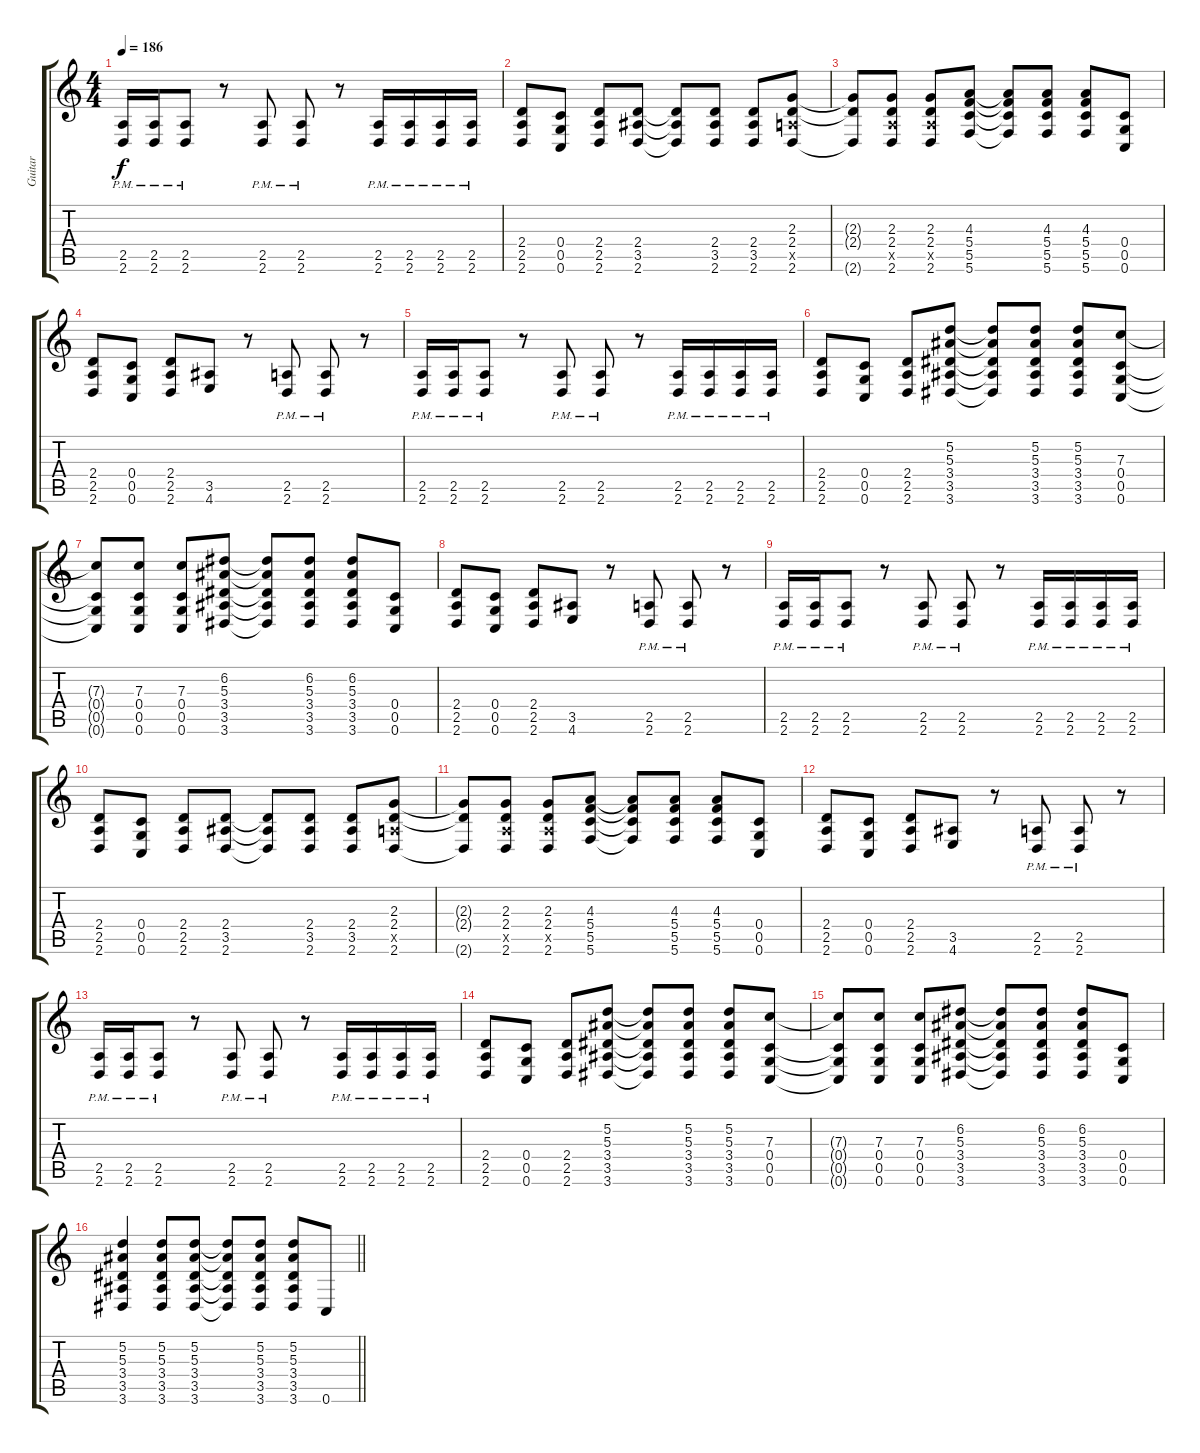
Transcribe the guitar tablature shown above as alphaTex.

\track ("Guitar" "Guitar") {instrument distortionguitar}
\staff {score tabs}
\tuning (D4 A3 F3 C3 G2 C2) {hide}
\ts (4 4)
\tempo 186
\clef g2
\ks c
(2.5{pm} 2.6{pm}).16{dy f} (2.5{pm} 2.6{pm}).16 (2.5{pm} 2.6{pm}).8 r.8 (2.5{pm} 2.6{pm}).8 (2.5{pm} 2.6{pm}).8 r.8 (2.5{pm} 2.6{pm}).16 (2.5{pm} 2.6{pm}).16 (2.5{pm} 2.6{pm}).16 (2.5{pm} 2.6{pm}).16 |
(2.4 2.5 2.6).8 (0.4 0.5 0.6).8 (2.4 2.5 2.6).8 (2.4 3.5 2.6).8 (2.4{t} 3.5{t} 2.6{t}).8 (2.4 3.5 2.6).8 (2.4 3.5 2.6).8 (2.3 2.4 2.5{x} 2.6).8 |
(2.3{t} 2.4{t} 2.6{t}).8 (2.3 2.4 2.5{x} 2.6).8 (2.3 2.4 2.5{x} 2.6).8 (4.3 5.4 5.5 5.6).8 (4.3{t} 5.4{t} 5.5{t} 5.6{t}).8 (4.3 5.4 5.5 5.6).8 (4.3 5.4 5.5 5.6).8 (0.4 0.5 0.6).8 |
(2.4 2.5 2.6).8 (0.4 0.5 0.6).8 (2.4 2.5 2.6).8 (3.5 4.6).8 r.8 (2.5{pm} 2.6{pm}).8 (2.5{pm} 2.6{pm}).8 r.8 |
(2.5{pm} 2.6{pm}).16 (2.5{pm} 2.6{pm}).16 (2.5{pm} 2.6{pm}).8 r.8 (2.5{pm} 2.6{pm}).8 (2.5{pm} 2.6{pm}).8 r.8 (2.5{pm} 2.6{pm}).16 (2.5{pm} 2.6{pm}).16 (2.5{pm} 2.6{pm}).16 (2.5{pm} 2.6{pm}).16 |
(2.4 2.5 2.6).8 (0.4 0.5 0.6).8 (2.4 2.5 2.6).8 (5.2 5.3 3.4 3.5 3.6).8 (5.2{t} 5.3{t} 3.4{t} 3.5{t} 3.6{t}).8 (5.2 5.3 3.4 3.5 3.6).8 (5.2 5.3 3.4 3.5 3.6).8 (7.3 0.4 0.5 0.6).8 |
(7.3{t} 0.4{t} 0.5{t} 0.6{t}).8 (7.3 0.4 0.5 0.6).8 (7.3 0.4 0.5 0.6).8 (6.2 5.3 3.4 3.5 3.6).8 (6.2{t} 5.3{t} 3.4{t} 3.5{t} 3.6{t}).8 (6.2 5.3 3.4 3.5 3.6).8 (6.2 5.3 3.4 3.5 3.6).8 (0.4 0.5 0.6).8 |
(2.4 2.5 2.6).8 (0.4 0.5 0.6).8 (2.4 2.5 2.6).8 (3.5 4.6).8 r.8 (2.5{pm} 2.6{pm}).8 (2.5{pm} 2.6{pm}).8 r.8 |
(2.5{pm} 2.6{pm}).16 (2.5{pm} 2.6{pm}).16 (2.5{pm} 2.6{pm}).8 r.8 (2.5{pm} 2.6{pm}).8 (2.5{pm} 2.6{pm}).8 r.8 (2.5{pm} 2.6{pm}).16 (2.5{pm} 2.6{pm}).16 (2.5{pm} 2.6{pm}).16 (2.5{pm} 2.6{pm}).16 |
(2.4 2.5 2.6).8 (0.4 0.5 0.6).8 (2.4 2.5 2.6).8 (2.4 3.5 2.6).8 (2.4{t} 3.5{t} 2.6{t}).8 (2.4 3.5 2.6).8 (2.4 3.5 2.6).8 (2.3 2.4 2.5{x} 2.6).8 |
(2.3{t} 2.4{t} 2.6{t}).8 (2.3 2.4 2.5{x} 2.6).8 (2.3 2.4 2.5{x} 2.6).8 (4.3 5.4 5.5 5.6).8 (4.3{t} 5.4{t} 5.5{t} 5.6{t}).8 (4.3 5.4 5.5 5.6).8 (4.3 5.4 5.5 5.6).8 (0.4 0.5 0.6).8 |
(2.4 2.5 2.6).8 (0.4 0.5 0.6).8 (2.4 2.5 2.6).8 (3.5 4.6).8 r.8 (2.5{pm} 2.6{pm}).8 (2.5{pm} 2.6{pm}).8 r.8 |
(2.5{pm} 2.6{pm}).16 (2.5{pm} 2.6{pm}).16 (2.5{pm} 2.6{pm}).8 r.8 (2.5{pm} 2.6{pm}).8 (2.5{pm} 2.6{pm}).8 r.8 (2.5{pm} 2.6{pm}).16 (2.5{pm} 2.6{pm}).16 (2.5{pm} 2.6{pm}).16 (2.5{pm} 2.6{pm}).16 |
(2.4 2.5 2.6).8 (0.4 0.5 0.6).8 (2.4 2.5 2.6).8 (5.2 5.3 3.4 3.5 3.6).8 (5.2{t} 5.3{t} 3.4{t} 3.5{t} 3.6{t}).8 (5.2 5.3 3.4 3.5 3.6).8 (5.2 5.3 3.4 3.5 3.6).8 (7.3 0.4 0.5 0.6).8 |
(7.3{t} 0.4{t} 0.5{t} 0.6{t}).8 (7.3 0.4 0.5 0.6).8 (7.3 0.4 0.5 0.6).8 (6.2 5.3 3.4 3.5 3.6).8 (6.2{t} 5.3{t} 3.4{t} 3.5{t} 3.6{t}).8 (6.2 5.3 3.4 3.5 3.6).8 (6.2 5.3 3.4 3.5 3.6).8 (0.4 0.5 0.6).8 |
\barLineRight lightlight
(5.2 5.3 3.4 3.5 3.6).4 (5.2 5.3 3.4 3.5 3.6).8 (5.2 5.3 3.4 3.5 3.6).8 (5.2{t} 5.3{t} 3.4{t} 3.5{t} 3.6{t}).8 (5.2 5.3 3.4 3.5 3.6).8 (5.2 5.3 3.4 3.5 3.6).8 0.6.8
